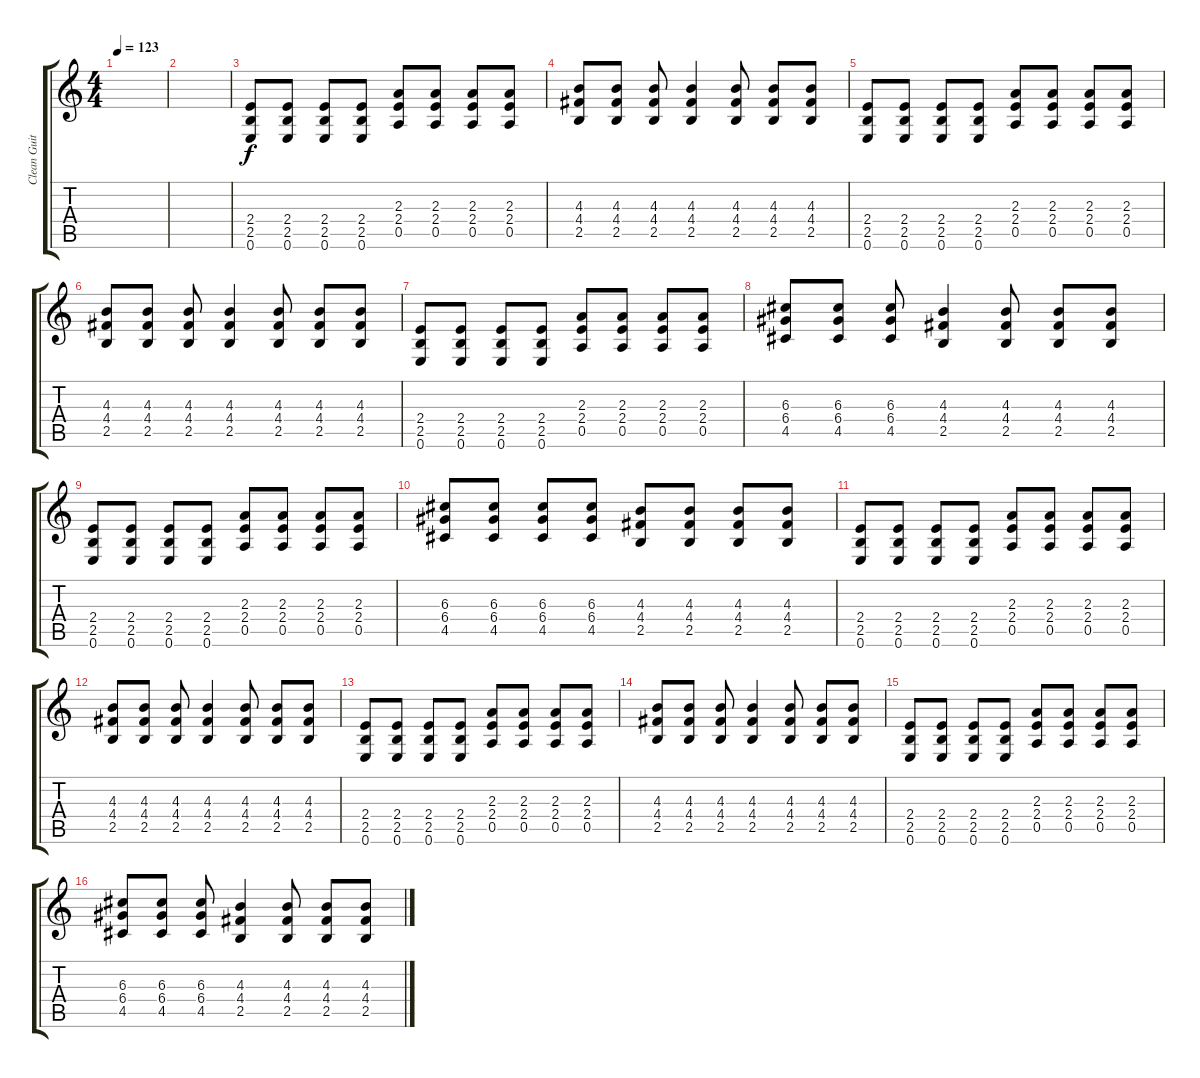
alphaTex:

\track ("Clean Guitar" "Clean Guit") {instrument acousticguitarsteel}
\staff {score tabs}
\tuning (E4 B3 G3 D3 A2 E2) {hide}
\ts (4 4)
\tempo 123
\clef g2
\ks c
|
|
(2.4 2.5 0.6).8 (2.4 2.5 0.6).8 (2.4 2.5 0.6).8 (2.4 2.5 0.6).8 (2.3 2.4 0.5).8 (2.3 2.4 0.5).8 (2.3 2.4 0.5).8 (2.3 2.4 0.5).8 |
(4.3 4.4 2.5).8 (4.3 4.4 2.5).8 (4.3 4.4 2.5).8 (4.3 4.4 2.5).4 (4.3 4.4 2.5).8 (4.3 4.4 2.5).8 (4.3 4.4 2.5).8 |
(2.4 2.5 0.6).8 (2.4 2.5 0.6).8 (2.4 2.5 0.6).8 (2.4 2.5 0.6).8 (2.3 2.4 0.5).8 (2.3 2.4 0.5).8 (2.3 2.4 0.5).8 (2.3 2.4 0.5).8 |
(4.3 4.4 2.5).8 (4.3 4.4 2.5).8 (4.3 4.4 2.5).8 (4.3 4.4 2.5).4 (4.3 4.4 2.5).8 (4.3 4.4 2.5).8 (4.3 4.4 2.5).8 |
(2.4 2.5 0.6).8 (2.4 2.5 0.6).8 (2.4 2.5 0.6).8 (2.4 2.5 0.6).8 (2.3 2.4 0.5).8 (2.3 2.4 0.5).8 (2.3 2.4 0.5).8 (2.3 2.4 0.5).8 |
(6.3 6.4 4.5).8 (6.3 6.4 4.5).8 (6.3 6.4 4.5).8 (4.3 4.4 2.5).4 (4.3 4.4 2.5).8 (4.3 4.4 2.5).8 (4.3 4.4 2.5).8 |
(2.4 2.5 0.6).8 (2.4 2.5 0.6).8 (2.4 2.5 0.6).8 (2.4 2.5 0.6).8 (2.3 2.4 0.5).8 (2.3 2.4 0.5).8 (2.3 2.4 0.5).8 (2.3 2.4 0.5).8 |
(6.3 6.4 4.5).8 (6.3 6.4 4.5).8 (6.3 6.4 4.5).8 (6.3 6.4 4.5).8 (4.3 4.4 2.5).8 (4.3 4.4 2.5).8 (4.3 4.4 2.5).8 (4.3 4.4 2.5).8 |
(2.4 2.5 0.6).8 (2.4 2.5 0.6).8 (2.4 2.5 0.6).8 (2.4 2.5 0.6).8 (2.3 2.4 0.5).8 (2.3 2.4 0.5).8 (2.3 2.4 0.5).8 (2.3 2.4 0.5).8 |
(4.3 4.4 2.5).8 (4.3 4.4 2.5).8 (4.3 4.4 2.5).8 (4.3 4.4 2.5).4 (4.3 4.4 2.5).8 (4.3 4.4 2.5).8 (4.3 4.4 2.5).8 |
(2.4 2.5 0.6).8 (2.4 2.5 0.6).8 (2.4 2.5 0.6).8 (2.4 2.5 0.6).8 (2.3 2.4 0.5).8 (2.3 2.4 0.5).8 (2.3 2.4 0.5).8 (2.3 2.4 0.5).8 |
(4.3 4.4 2.5).8 (4.3 4.4 2.5).8 (4.3 4.4 2.5).8 (4.3 4.4 2.5).4 (4.3 4.4 2.5).8 (4.3 4.4 2.5).8 (4.3 4.4 2.5).8 |
(2.4 2.5 0.6).8 (2.4 2.5 0.6).8 (2.4 2.5 0.6).8 (2.4 2.5 0.6).8 (2.3 2.4 0.5).8 (2.3 2.4 0.5).8 (2.3 2.4 0.5).8 (2.3 2.4 0.5).8 |
(6.3 6.4 4.5).8 (6.3 6.4 4.5).8 (6.3 6.4 4.5).8 (4.3 4.4 2.5).4 (4.3 4.4 2.5).8 (4.3 4.4 2.5).8 (4.3 4.4 2.5).8
